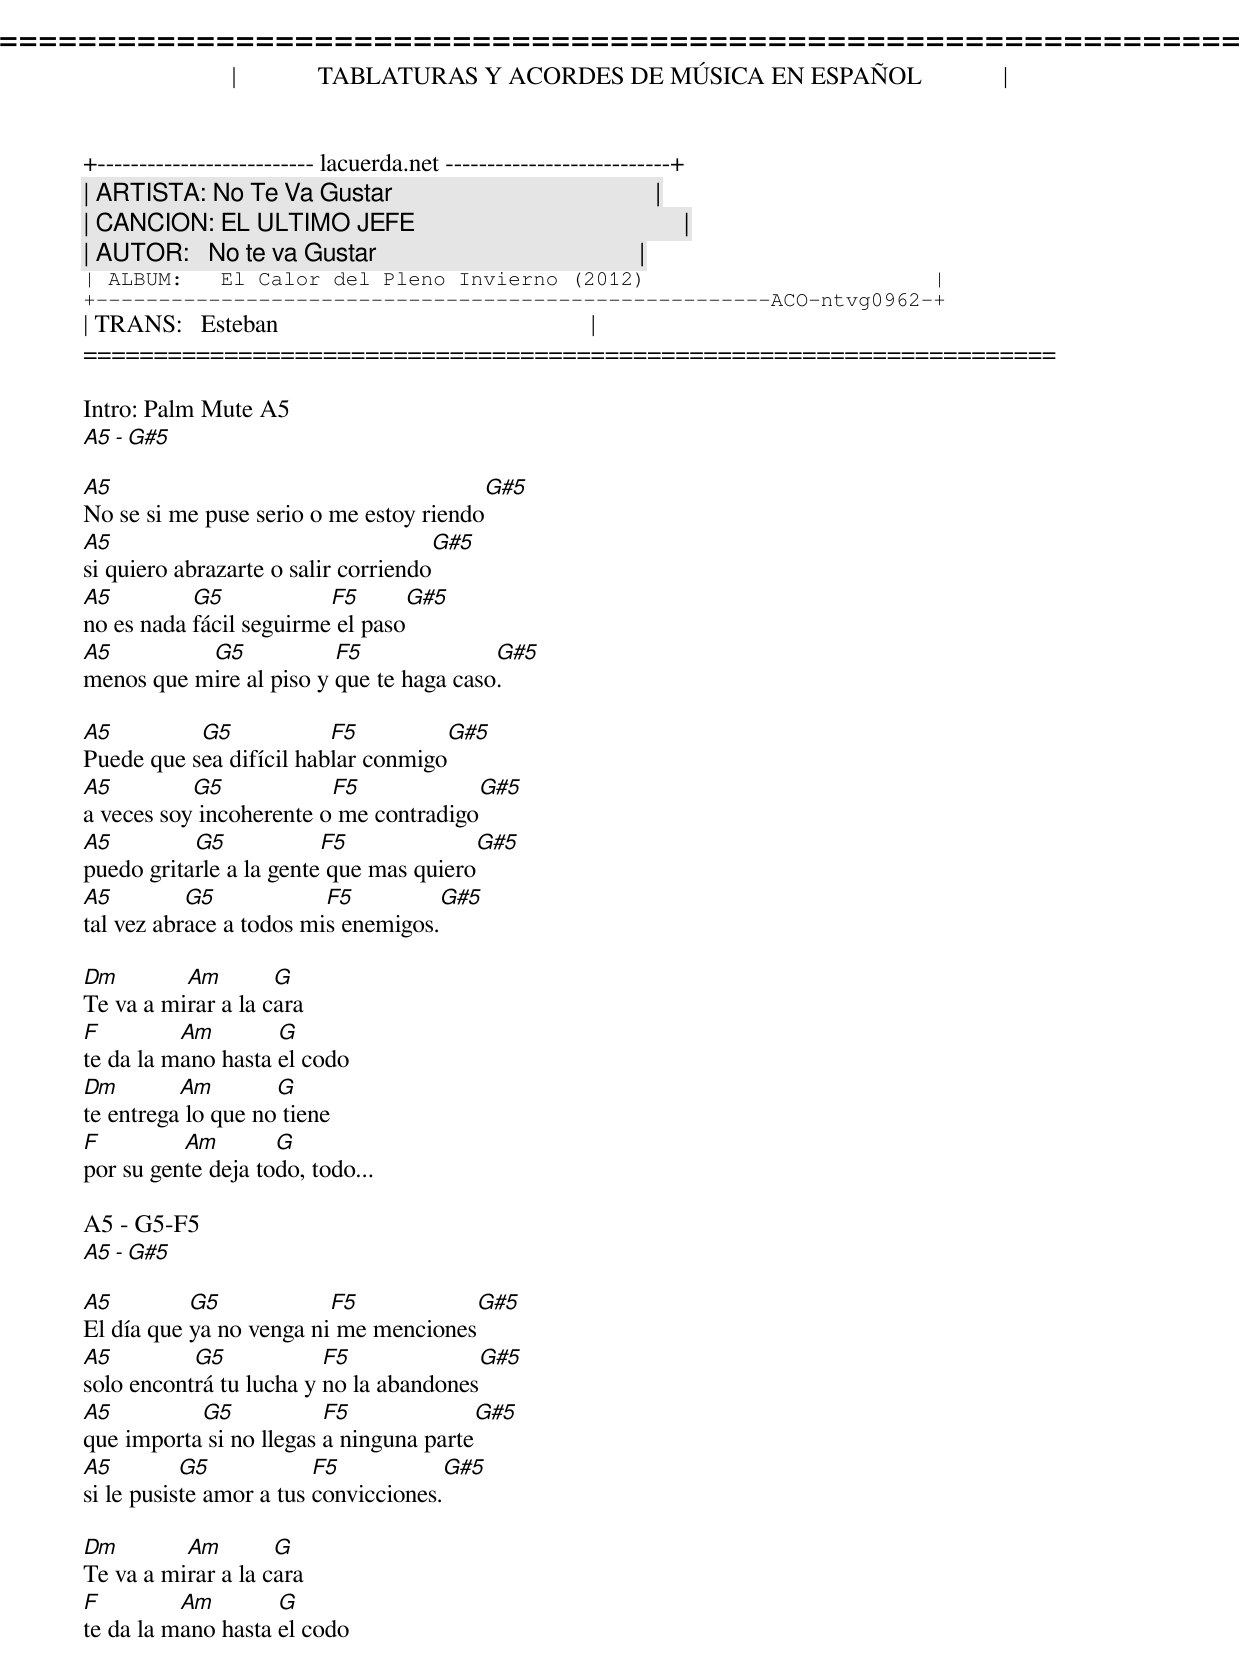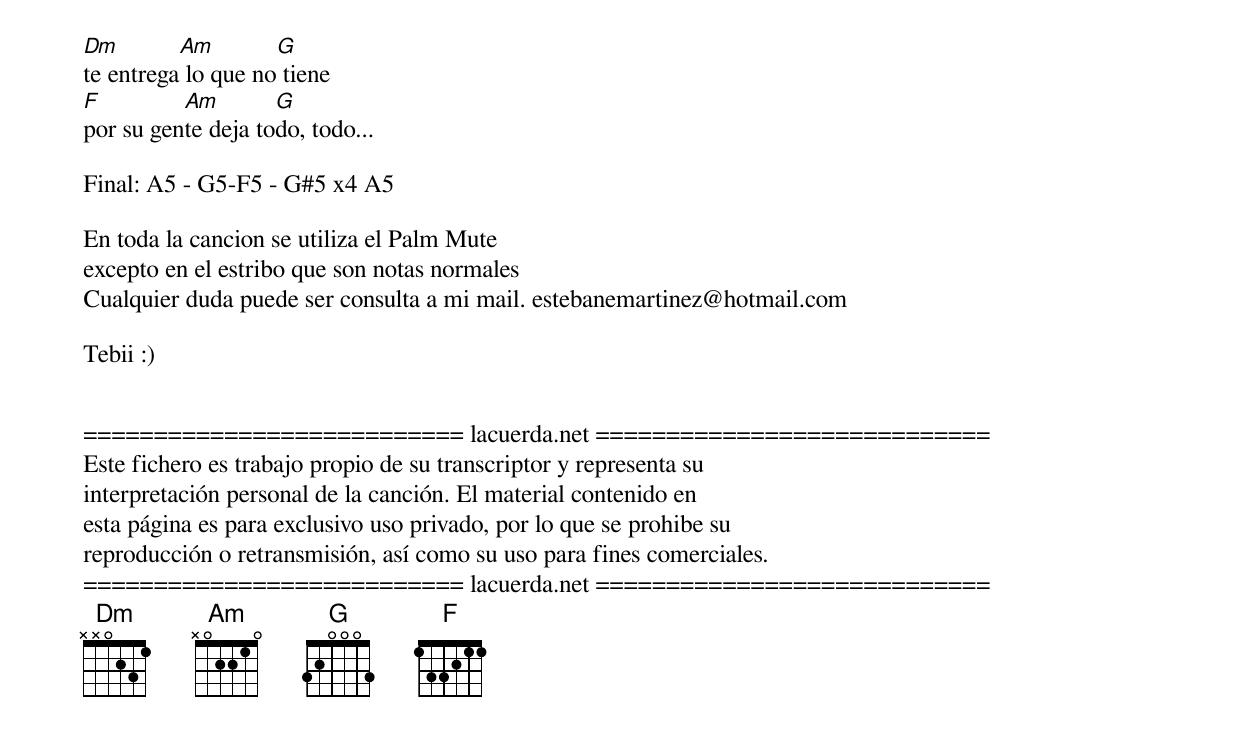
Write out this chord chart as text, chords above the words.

=====================================================================
|             TABLATURAS Y ACORDES DE MÚSICA EN ESPAÑOL             |
+-------------------------- lacuerda.net ---------------------------+
| ARTISTA: No Te Va Gustar                                          |
| CANCION: EL ULTIMO JEFE                                           |
| AUTOR:   No te va Gustar                                          |
| ALBUM:   El Calor del Pleno Invierno (2012)                       |
+------------------------------------------------------ACO-ntvg0962-+
| TRANS:   Esteban                                                  |
=====================================================================

Intro: Palm Mute A5
                 A5 - G#5

A5                                       G#5
No se si me puse serio o me estoy riendo
A5                                       G#5
si quiero abrazarte o salir corriendo
A5         G5            F5              G#5
no es nada fácil seguirme el paso
A5         G5            F5              G#5
menos que mire al piso y que te haga caso.

A5         G5            F5              G#5
Puede que sea difícil hablar conmigo
A5         G5            F5              G#5
a veces soy incoherente o me contradigo
A5         G5            F5              G#5
puedo gritarle a la gente que mas quiero
A5         G5            F5              G#5
tal vez abrace a todos mis enemigos.

Dm        Am        G
Te va a mirar a la cara
F         Am        G
te da la mano hasta el codo
Dm        Am        G
te entrega lo que no tiene
F         Am        G
por su gente deja todo, todo...

A5 - G5-F5
A5 - G#5

A5         G5            F5              G#5
El día que ya no venga ni me menciones
A5         G5            F5              G#5
solo encontrá tu lucha y no la abandones
A5         G5            F5              G#5
que importa si no llegas a ninguna parte
A5         G5            F5              G#5
si le pusiste amor a tus convicciones.

Dm        Am        G
Te va a mirar a la cara
F         Am        G
te da la mano hasta el codo
Dm        Am        G
te entrega lo que no tiene
F         Am        G
por su gente deja todo, todo...

Final: A5 - G5-F5 - G#5 x4 A5

En toda la cancion se utiliza el Palm Mute
excepto en el estribo que son notas normales
Cualquier duda puede ser consulta a mi mail. estebanemartinez@hotmail.com

Tebii :)


=========================== lacuerda.net ============================
Este fichero es trabajo propio de su transcriptor y representa su
interpretación personal de la canción. El material contenido en
esta página es para exclusivo uso privado, por lo que se prohibe su
reproducción o retransmisión, así como su uso para fines comerciales.
=========================== lacuerda.net ============================
